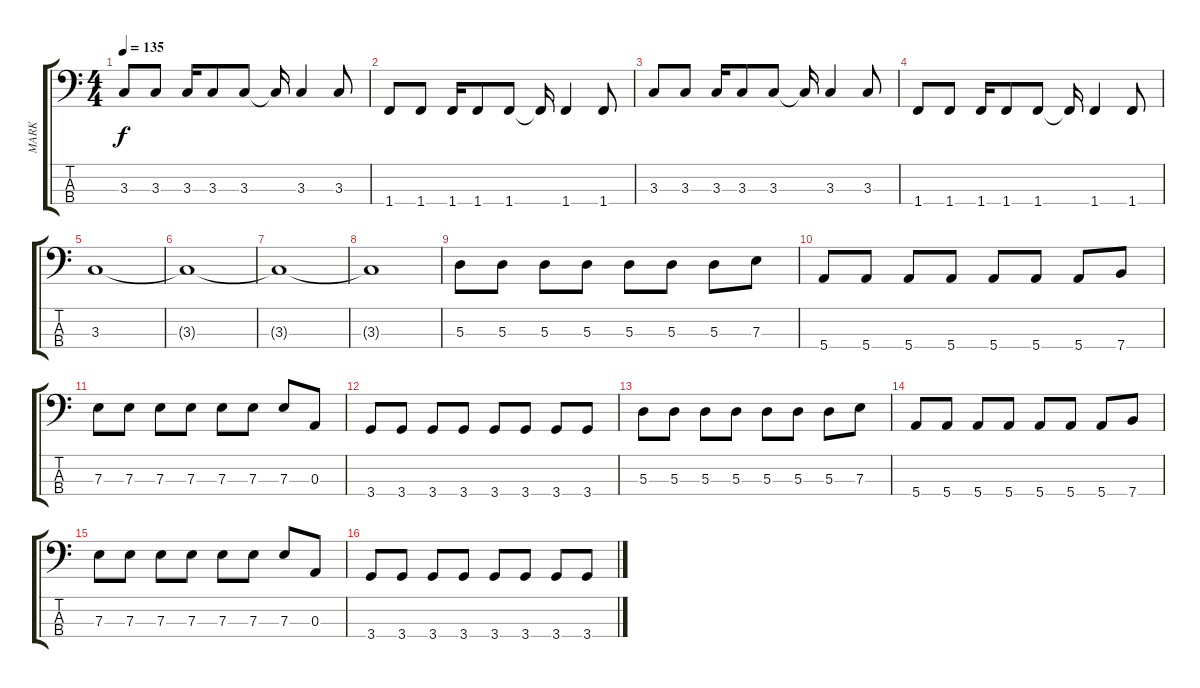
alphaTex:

\track ("MARK" "MARK") {instrument electricbasspick}
\staff {score tabs}
\tuning (G2 D2 A1 E1) {hide}
\ts (4 4)
\tempo 135
\clef f4
\ks c
3.3.8{dy f} 3.3.8 3.3.16 3.3.8 3.3.8 3.3{t}.16 3.3.4 3.3.8 |
1.4.8 1.4.8 1.4.16 1.4.8 1.4.8 1.4{t}.16 1.4.4 1.4.8 |
3.3.8 3.3.8 3.3.16 3.3.8 3.3.8 3.3{t}.16 3.3.4 3.3.8 |
1.4.8 1.4.8 1.4.16 1.4.8 1.4.8 1.4{t}.16 1.4.4 1.4.8 |
3.3.1 |
3.3{t}.1 |
3.3{t}.1 |
3.3{t}.1 |
5.3.8 5.3.8 5.3.8 5.3.8 5.3.8 5.3.8 5.3.8 7.3.8 |
5.4.8 5.4.8 5.4.8 5.4.8 5.4.8 5.4.8 5.4.8 7.4.8 |
7.3.8 7.3.8 7.3.8 7.3.8 7.3.8 7.3.8 7.3.8 0.3.8 |
3.4.8 3.4.8 3.4.8 3.4.8 3.4.8 3.4.8 3.4.8 3.4.8 |
5.3.8 5.3.8 5.3.8 5.3.8 5.3.8 5.3.8 5.3.8 7.3.8 |
5.4.8 5.4.8 5.4.8 5.4.8 5.4.8 5.4.8 5.4.8 7.4.8 |
7.3.8 7.3.8 7.3.8 7.3.8 7.3.8 7.3.8 7.3.8 0.3.8 |
3.4.8 3.4.8 3.4.8 3.4.8 3.4.8 3.4.8 3.4.8 3.4.8
